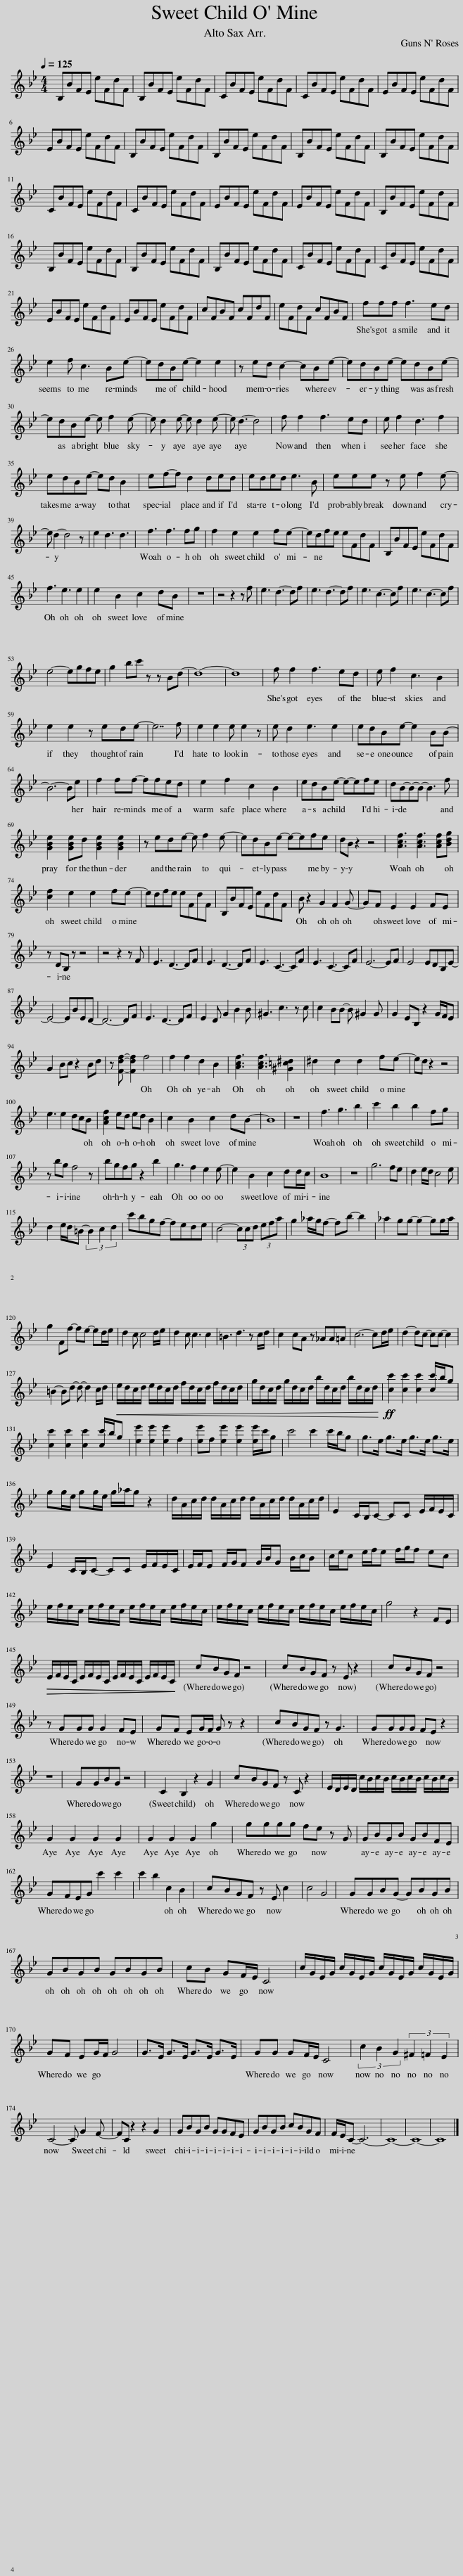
X:1
%%score ( 1 2 )
L:1/8
Q:1/4=125
M:4/4
I:linebreak $
K:none
V:1 treble transpose=-9
V:2 treble transpose="-9 "
V:1
[K:Bb] B,BFE eFdF | B,BFE eFdF | CBFE eFdF | CBFE eFdF | EBFE eFdF |$ %5
 EBFE eFdF | B,BFE eFdF | B,BFE eFdF | B,BFE eFdF | B,BFE eFdF |$ %10
 CBFE eFdF | CBFE eFdF | EBFE eFdF | EBFE eFdF | B,BFE eFdF |$ %15
 B,BFE eFdF | B,BFE eFdF | B,BFE eFdF | CBFE eFdF | CBFE eFdF |$ %20
 EBFE eFdF | EBFE eFdF | cFBF cFdF | eFdF cFBF | fff f3 ed |$ %25
 e2 f c3 Be- | edBe- e2 e2 | z ed c2- cBe- | edBe- edBe- |$ edBe- e f2 e- | %30
 e d2 e- e d2 e- | e d3- d4 | f f2 f3 ed | e f2 d3 f2 |$ edBe- ed B2 | %35
 ef-f d2 ded | eded e3 B | eee z e f2 e- |$ e d2- d4 z | e2 d3 d3 | %40
 f3 f3 fg | f2 e2 e2 fe- | edfe eFdF | B,BFE eFdF |$ f3 e3 e2 | %45
 e2 B2 c2 dB | z8 | z4 z2 z f | e3 d3- df | e3 d3- df | %50
 e3 c3- cf | e3 c3- cf |$ e4- egfe | g2 bc' z z Bd- | d8- | %55
 d8 | f f2 f3 ed | e f2 c3 B2 |$ e2 e2 z ede- | e7 f | %60
 e2 e2 e e2 z | e d2 e3 e2 | edBe- e2 BB- |$ B6- Be | f2 ff- ffed | %65
 e2 f2 c2 B2 | edBe- e-efe | dB-B-B- B3 f |$ [GBe]2 [GBe]d [GBe]2 [GBe]2 | z ede- e f2 e- | %70
 edBe- e-efe | dB z2 z4 | [Acf]3 [Acf]3 [Acf][Bdg] |$ [cf]2 e2 e2 fe- | edfe eFdF | %75
 B,BFE eFdF | B z2 G2 F2 G- | GF E2 E2 FE |$ z DB, z z4 | z4 z2 z F | %80
 E3 D3- DF | E3 D3- DF | E3 C3- CF | E3 C3- CF | E6- EF | %85
 E4 EDB,E- |$ E4- EBED- | D6- DF | E3 D3- DF | E2 D G2 B2 B | %90
 ^G3 c3 z c | c2 BB- B ^G2 G | G2 EB, z2 G/F/E |$ G2 Bc z2 Bd | z [Fdf]- [Fdf]2 f4 | %95
 f2 f2 d2 B2 | [Acf]3 [Acf]3 [^G=c^d]2 | ^d2 d2 d2 fe- | ed z2 z4 |$ e3 e2 dcB | %100
 [Acf]2 ed ed B2 | c2 B2 c2 dB- | B8 | z8 | f3 g3 b2 | %105
 c'2 b2 b2 fg |$ z bg f4 z | bgfg z2 b2 | g3 f2 e2 e- | e2 B2 c2 dd/c/ | %110
 B8 | z8 | g6 fe | d2 e/d/ c4 e |$ d2 e/d/=B- (3B2 c2 d2 | %115
 c'bgf- fede | c4- (3ccd (3efa | g2 _a/g/f- fb- b2 | _a2 gg- g2- gg/a/ |$ g2 Ff- fe- ed/e/ | %120
 d2 c c4 d/e/ | d2 c c3 c2 | =B3 d3 z c/d/ | c2 cA z _AA=A | c6- cd/e/ | %125
 d2- dc- cc- c2 |$ =B2- Bd- d- d2 c/d/ |!<(! e/d/c/d/ e/d/c/d/ f/d/c/d/ f/d/c/d/ | g/d/c/d/ g/d/c/d/ b/d/c/d/ b/d/c/d/!<)! |!ff! [cc']2 [cc']2 [cc']2 c2 |$ %130
 [cc']2 [cc']2 [cc']2 c2 | [ee']2 [ee']2 [ee']2 f2 | [ee']f [ee']2 [ee']2 [ee']/c'/g | c'4 c'2 c'/b/g | g>e g>e g>e g>e |$ %135
 gg/e/ gg/e/ g/_a/g z2 | d/A/c/d/ d/A/c/d/ d/A/c/d/ d/A/c/d/ | E2 C/B,/C- CC E/F/E/C/ |$ E2 C/B,/C- CC E/F/E/C/ | E/F/E F/G/F G/B/G B/c/B | %140
 c/e/c e/f/e f/g/f ec |$ e/f/e/c/ e/f/e/c/ e/f/e/c/ e/f/e/c/ | e/f/e/c/ e/f/e/c/ e/f/e/c/ e/f/e/c/ | g4 z2 FE |$!>(!!>(! E/F/E/C/ E/F/E/C/ E/F/E/C/ E/F/E/C/!>)!!>)! | %145
 cBGF z4 | cBGF z E z2 | cBGF z4 |$ z GGG G2 FE | GF EG/F/ G z z2 | %150
 cBGF z G3 | GGGG FE z2 |$ z8 | GGBG z4 | C2 B,2 z2 G2 | %155
 cBGF z C z2 | E/D/E/D/ c/B/c/B/ c/B/c/B/ c/B/c/B/ |$ G2 G2 G2 G2 | G2 G2 G2 g2 | gggg fe z G | %160
 GBGB GBFE |$ GFEG c'2 c'2 | c'2 b2 c2 B2 | cBGF z E c2 | c4 G4 | %165
 GGBG- GBGB |$ GBGB GBGB | cB GF/E/ C4 | c/G/E/G/ c/G/E/G/ c/G/E/G/ c/G/E/G/ |$ GF EG/F/ G4 | %170
 G>E G>E G>E G>E | GG GF/E/ C4 | (3c2 B2 G2 (3^F2 =F2 E2 |$ C4- C G2 F- | FC z2 z2 G2 | %175
 GBGB GGFE | GBGB cBGF | F/E/C- C6- | C8- | C8- | %180
 C8 |] %181
V:2
[K:Bb] x8 | x8 | x8 | x8 | x8 |$ %5
 x8 | x8 | x8 | x8 | x8 |$ %10
 x8 | x8 | x8 | x8 | x8 |$ %15
 x8 | x8 | x8 | x8 | x8 |$ %20
 x8 | x8 | x8 | x8 | x8 |$ %25
 x8 | x8 | x8 | x8 |$ x8 | %30
 x8 | x8 | x8 | x8 |$ x8 | %35
 x8 | x8 | x8 |$ x8 | x8 | %40
 x8 | x8 | x8 | x8 |$ x8 | %45
 x8 | x8 | x8 | x8 | x8 | %50
 x8 | x8 |$ x8 | x8 | x8 | %55
 x8 | x8 | x8 |$ x8 | x8 | %60
 x8 | x8 | x8 |$ x8 | x8 | %65
 x8 | x8 | x8 |$ x8 | x8 | %70
 x8 | x8 | x8 |$ x8 | x8 | %75
 x8 | x8 | x8 |$ x8 | x8 | %80
 x8 | x8 | x8 | x8 | x8 | %85
 x8 |$ x8 | x8 | x8 | x8 | %90
 x8 | x8 | x8 |$ x8 | x8 | %95
 x8 | x8 | x8 | x8 |$ x8 | %100
 x8 | x8 | x8 | x8 | x8 | %105
 x8 |$ x8 | x8 | x8 | x8 | %110
 x8 | x8 | x8 | x8 |$ x8 | %115
 x8 | x8 | x8 | x8 |$ x8 | %120
 x8 | x8 | x8 | x8 | x8 | %125
 x8 |$ x8 | x8 | x8 | x6 c'/b/g |$ %130
 x6 c'/b/g | x8 | x8 | x8 | x8 |$ %135
 x8 | x8 | x8 |$ x8 | x8 | %140
 x8 |$ x8 | x8 | x8 |$ x8 | %145
 x8 | x8 | x8 |$ x8 | x8 | %150
 x8 | x8 |$ x8 | x8 | x8 | %155
 x8 | x8 |$ x8 | x8 | x8 | %160
 x8 |$ x8 | x8 | x8 | x8 | %165
 x8 |$ x8 | x8 | x8 |$ x8 | %170
 x8 | x8 | x8 |$ x8 | x8 | %175
 x8 | x8 | x8 | x8 | x8 | %180
 x8 |] %181
